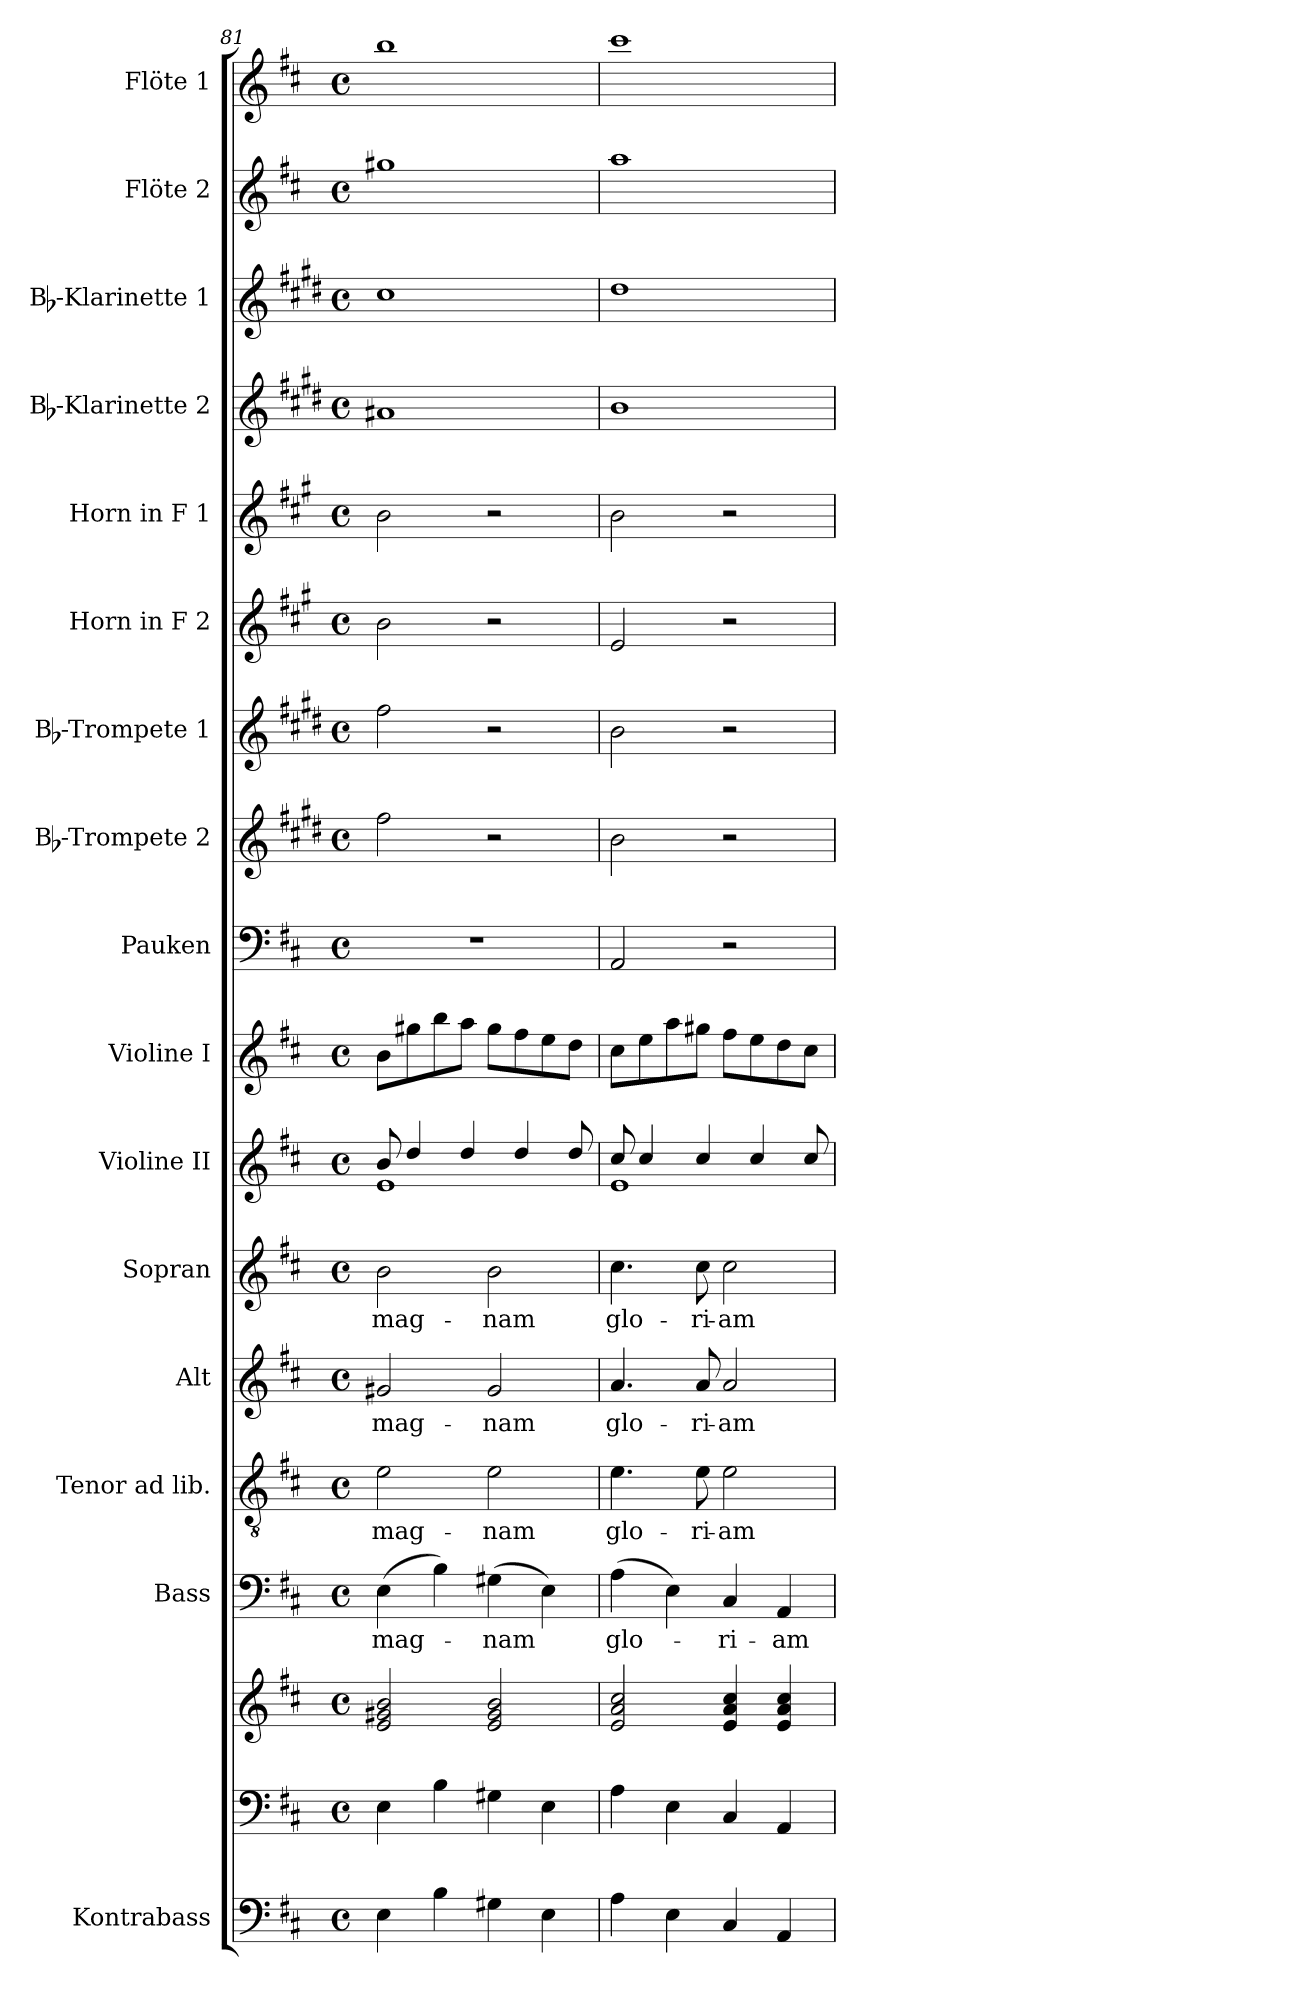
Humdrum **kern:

**kern	**kern	**kern	**kern	**text	**kern	**text	**kern	**text	**kern	**text	**kern	**kern	**kern	**kern	**kern	**kern	**kern	**kern	**kern	**kern	**kern
*part17	*part16	*part16	*part15	*part15	*part14	*part14	*part13	*part13	*part12	*part12	*part11	*part10	*part9	*part8	*part7	*part6	*part5	*part4	*part3	*part2	*part1
*staff18	*staff17	*staff16	*staff15	*staff15	*staff14	*staff14	*staff13	*staff13	*staff12	*staff12	*staff11	*staff10	*staff9	*staff8	*staff7	*staff6	*staff5	*staff4	*staff3	*staff2	*staff1
*I"Kontrabass	*	*	*I"Bass	*	*I"Tenor ad lib.	*	*I"Alt	*	*I"Sopran	*	*I"Violine II	*I"Violine I	*I"Pauken	*I"Bb-Trompete 2	*I"Bb-Trompete 1	*I"Horn in F 2	*I"Horn in F 1	*I"Bb-Klarinette 2	*I"Bb-Klarinette 1	*I"Flöte 2	*I"Flöte 1
*I'Kb.	*	*	*I'B.	*	*I'T.	*	*I'A.	*	*I'S.	*	*I'Vl. II	*I'Vl. I	*I'Pk.	*I'Bb Trp. 2	*I'Bb Trp. 1	*	*	*I'Bb Kl. 2	*I'Bb Kl. 1	*I'Fl. 2	*I'Fl. 1
*clefF4	*clefF4	*clefG2	*clefF4	*	*clefGv2	*	*clefG2	*	*clefG2	*	*clefG2	*clefG2	*clefF4	*clefG2	*clefG2	*clefG2	*clefG2	*clefG2	*clefG2	*clefG2	*clefG2
*ITrd7c12	*	*	*	*	*	*	*	*	*	*	*	*	*	*ITrd1c2	*ITrd1c2	*ITrd4c7	*ITrd4c7	*ITrd1c2	*ITrd1c2	*	*
*k[f#c#]	*k[f#c#]	*k[f#c#]	*k[f#c#]	*	*k[f#c#]	*	*k[f#c#]	*	*k[f#c#]	*	*k[f#c#]	*k[f#c#]	*k[f#c#]	*k[f#c#]	*k[f#c#]	*k[f#c#]	*k[f#c#]	*k[f#c#]	*k[f#c#]	*k[f#c#]	*k[f#c#]
*D:	*D:	*D:	*D:	*	*D:	*	*D:	*	*D:	*	*D:	*D:	*D:	*D:	*D:	*D:	*D:	*D:	*D:	*D:	*D:
*M4/4	*M4/4	*M4/4	*M4/4	*	*M4/4	*	*M4/4	*	*M4/4	*	*M4/4	*M4/4	*M4/4	*M4/4	*M4/4	*M4/4	*M4/4	*M4/4	*M4/4	*M4/4	*M4/4
*met(c)	*met(c)	*met(c)	*met(c)	*	*met(c)	*	*met(c)	*	*met(c)	*	*met(c)	*met(c)	*met(c)	*met(c)	*met(c)	*met(c)	*met(c)	*met(c)	*met(c)	*met(c)	*met(c)
=81	=81	=81	=81	=81	=81	=81	=81	=81	=81	=81	=81	=81	=81	=81	=81	=81	=81	=81	=81	=81	=81
!	!	!	!	!LO:LY:b	!	!LO:LY:b	!	!LO:LY:b	!	!LO:LY:b	!	!	!	!	!	!	!	!	!	!	!
*	*	*	*	*	*	*	*	*	*	*	*^	*	*	*	*	*	*	*	*	*	*
4EE\	4E\	2e/ 2g#X/ 2b/	(>4E\	mag-	2e\	mag-	2g#X/	mag-	2b\	mag-	8b/	1e	8b\L	1r	2ee\	2ee\	2e\	2e\	1g#X	1b	1gg#X	1bb
.	.	.	.	.	.	.	.	.	.	.	4dd/	.	8gg#X\	.	.	.	.	.	.	.	.	.
4BB\	4B\	.	4B\)	.	.	.	.	.	.	.	.	.	8bb\	.	.	.	.	.	.	.	.	.
.	.	.	.	.	.	.	.	.	.	.	4dd/	.	8aa\J	.	.	.	.	.	.	.	.	.
!	!	!	!	!LO:LY:b	!	!LO:LY:b	!	!LO:LY:b	!	!LO:LY:b	!	!	!	!	!	!	!	!	!	!	!	!
4GG#X\	4G#X\	2e/ 2g#/ 2b/	(>4G#X\	-nam	2e\	-nam	2g#/	-nam	2b\	-nam	.	.	8gg#\L	.	2r	2r	2r	2r	.	.	.	.
.	.	.	.	.	.	.	.	.	.	.	4dd/	.	8ff#\	.	.	.	.	.	.	.	.	.
4EE\	4E\	.	4E\)	.	.	.	.	.	.	.	.	.	8ee\	.	.	.	.	.	.	.	.	.
.	.	.	.	.	.	.	.	.	.	.	8dd/	.	8dd\J	.	.	.	.	.	.	.	.	.
=82	=82	=82	=82	=82	=82	=82	=82	=82	=82	=82	=82	=82	=82	=82	=82	=82	=82	=82	=82	=82	=82	=82
!	!	!	!	!LO:LY:b	!	!LO:LY:b	!	!LO:LY:b	!	!LO:LY:b	!	!	!	!	!	!	!	!	!	!	!	!
4AA\	4A\	2e/ 2a/ 2cc#/	(>4A\	glo-	4.e\	glo-	4.a/	glo-	4.cc#\	glo-	8cc#/	1e	8cc#\L	2AA/	2a\	2a\	2A/	2e\	1a	1cc#	1aa	1ccc#
.	.	.	.	.	.	.	.	.	.	.	4cc#/	.	8ee\	.	.	.	.	.	.	.	.	.
4EE\	4E\	.	4E\)	.	.	.	.	.	.	.	.	.	8aa\	.	.	.	.	.	.	.	.	.
!	!	!	!	!	!	!LO:LY:b	!	!LO:LY:b	!	!LO:LY:b	!	!	!	!	!	!	!	!	!	!	!	!
.	.	.	.	.	8e\	-ri-	8a/	-ri-	8cc#\	-ri-	4cc#/	.	8gg#X\J	.	.	.	.	.	.	.	.	.
!	!	!	!	!LO:LY:b	!	!LO:LY:b	!	!LO:LY:b	!	!LO:LY:b	!	!	!	!	!	!	!	!	!	!	!	!
4CC#/	4C#/	4e/ 4a/ 4cc#/	4C#/	-ri-	2e\	-am	2a/	-am	2cc#\	-am	.	.	8ff#\L	2r	2r	2r	2r	2r	.	.	.	.
.	.	.	.	.	.	.	.	.	.	.	4cc#/	.	8ee\	.	.	.	.	.	.	.	.	.
!	!	!	!	!LO:LY:b	!	!	!	!	!	!	!	!	!	!	!	!	!	!	!	!	!	!
4AAA/	4AA/	4e/ 4a/ 4cc#/	4AA/	-am	.	.	.	.	.	.	.	.	8dd\	.	.	.	.	.	.	.	.	.
.	.	.	.	.	.	.	.	.	.	.	8cc#/	.	8cc#\J	.	.	.	.	.	.	.	.	.
*	*	*	*	*	*	*	*	*	*	*	*v	*v	*	*	*	*	*	*	*	*	*	*
=	=	=	=	=	=	=	=	=	=	=	=	=	=	=	=	=	=	=	=	=	=
*-	*-	*-	*-	*-	*-	*-	*-	*-	*-	*-	*-	*-	*-	*-	*-	*-	*-	*-	*-	*-	*-
